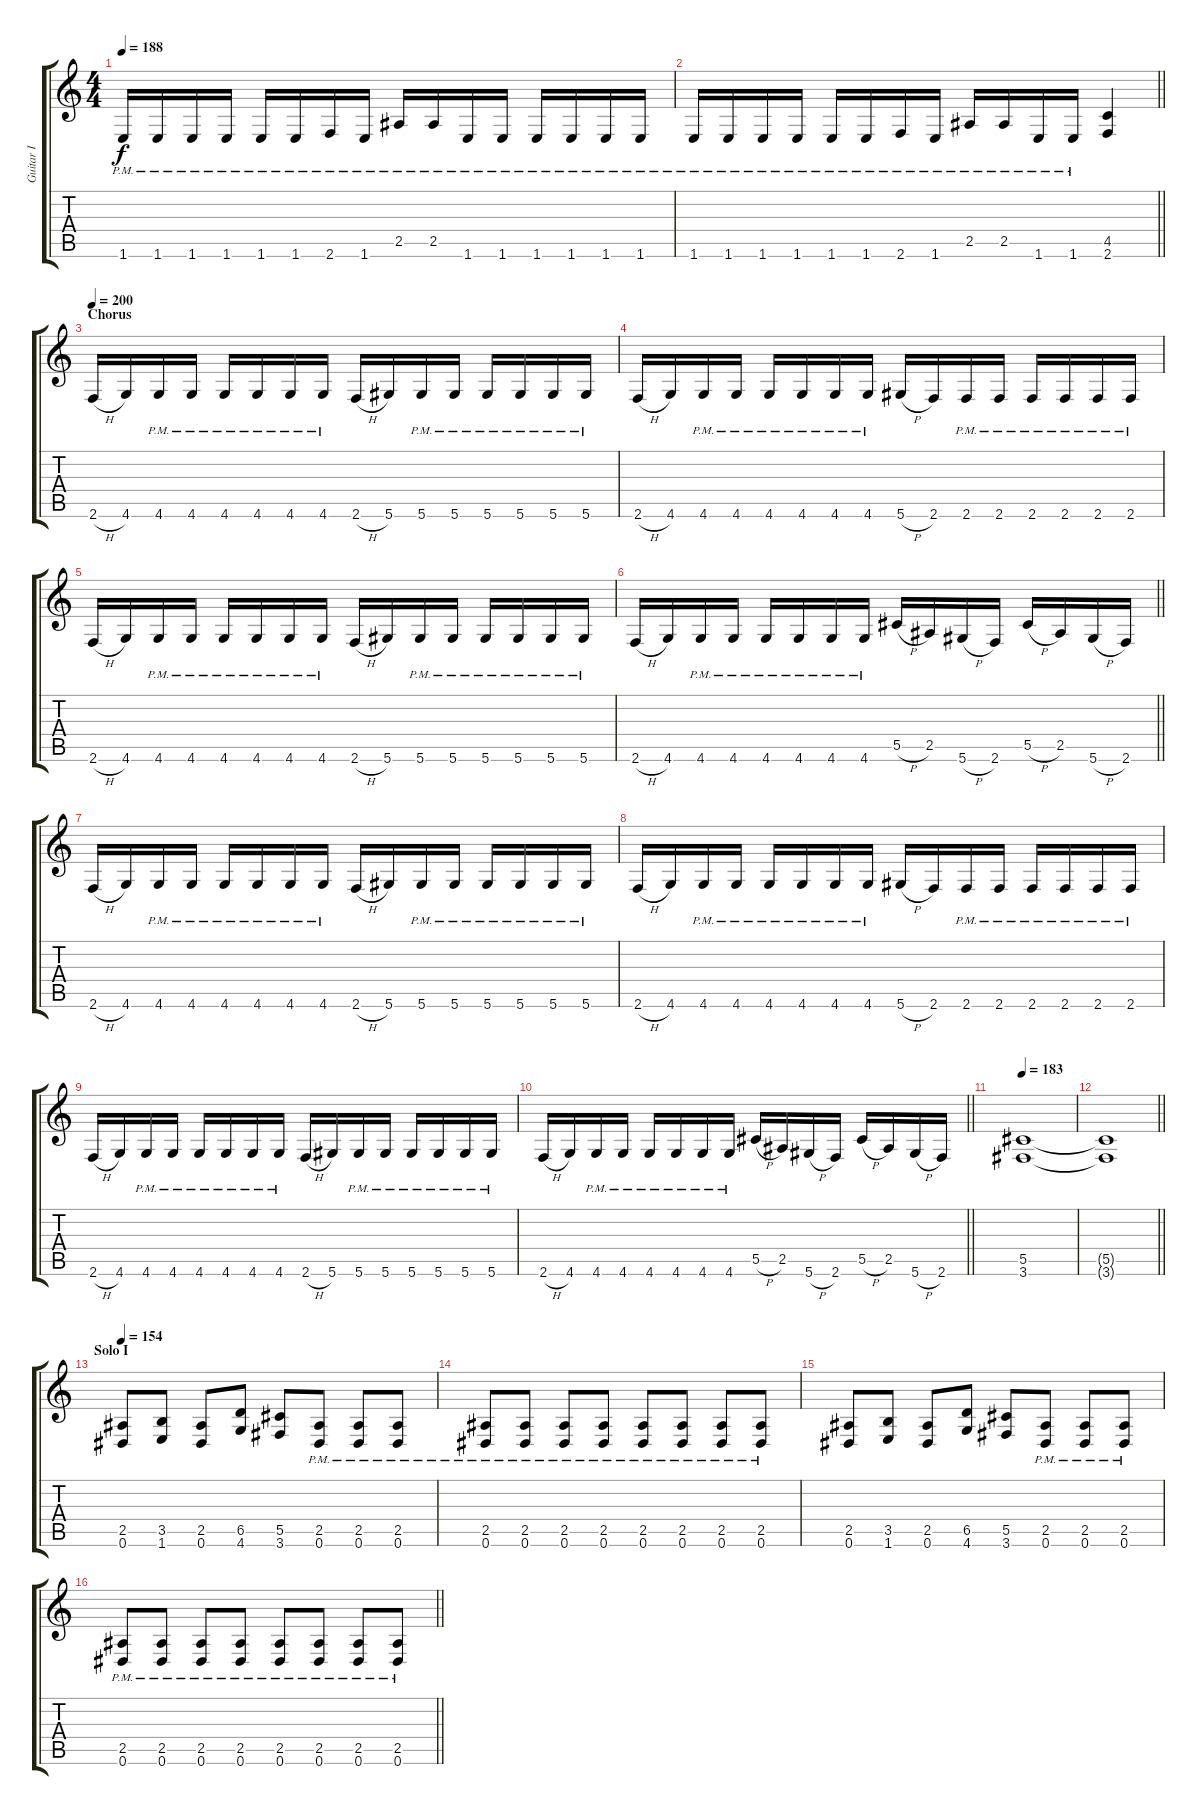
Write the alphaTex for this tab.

\track ("Guitar I" "Guitar I") {instrument distortionguitar}
\staff {score tabs}
\tuning (Eb4 Bb3 Gb3 Db3 Ab2 Eb2) {hide}
\ts (4 4)
\tempo 188
\clef g2
\ks c
1.6{pm}.16{dy f} 1.6{pm}.16 1.6{pm}.16 1.6{pm}.16 1.6{pm}.16 1.6{pm}.16 2.6{pm}.16 1.6{pm}.16 2.5{pm}.16 2.5{pm}.16 1.6{pm}.16 1.6{pm}.16 1.6{pm}.16 1.6{pm}.16 1.6{pm}.16 1.6{pm}.16 |
\barLineRight lightlight
1.6{pm}.16 1.6{pm}.16 1.6{pm}.16 1.6{pm}.16 1.6{pm}.16 1.6{pm}.16 2.6{pm}.16 1.6{pm}.16 2.5{pm}.16 2.5{pm}.16 1.6{pm}.16 1.6{pm}.16 (4.5 2.6).4 |
\section ("" "Chorus")
\tempo 200
2.6{h}.16 4.6.16 4.6{pm}.16 4.6{pm}.16 4.6{pm}.16 4.6{pm}.16 4.6{pm}.16 4.6{pm}.16 2.6{h}.16 5.6.16 5.6{pm}.16 5.6{pm}.16 5.6{pm}.16 5.6{pm}.16 5.6{pm}.16 5.6{pm}.16 |
2.6{h}.16 4.6.16 4.6{pm}.16 4.6{pm}.16 4.6{pm}.16 4.6{pm}.16 4.6{pm}.16 4.6{pm}.16 5.6{h}.16 2.6.16 2.6{pm}.16 2.6{pm}.16 2.6{pm}.16 2.6{pm}.16 2.6{pm}.16 2.6{pm}.16 |
2.6{h}.16 4.6.16 4.6{pm}.16 4.6{pm}.16 4.6{pm}.16 4.6{pm}.16 4.6{pm}.16 4.6{pm}.16 2.6{h}.16 5.6.16 5.6{pm}.16 5.6{pm}.16 5.6{pm}.16 5.6{pm}.16 5.6{pm}.16 5.6{pm}.16 |
\barLineRight lightlight
2.6{h}.16 4.6.16 4.6{pm}.16 4.6{pm}.16 4.6{pm}.16 4.6{pm}.16 4.6{pm}.16 4.6{pm}.16 5.5{h}.16 2.5.16 5.6{h}.16 2.6.16 5.5{h}.16 2.5.16 5.6{h}.16 2.6.16 |
\section ("" "")
2.6{h}.16 4.6.16 4.6{pm}.16 4.6{pm}.16 4.6{pm}.16 4.6{pm}.16 4.6{pm}.16 4.6{pm}.16 2.6{h}.16 5.6.16 5.6{pm}.16 5.6{pm}.16 5.6{pm}.16 5.6{pm}.16 5.6{pm}.16 5.6{pm}.16 |
2.6{h}.16 4.6.16 4.6{pm}.16 4.6{pm}.16 4.6{pm}.16 4.6{pm}.16 4.6{pm}.16 4.6{pm}.16 5.6{h}.16 2.6.16 2.6{pm}.16 2.6{pm}.16 2.6{pm}.16 2.6{pm}.16 2.6{pm}.16 2.6{pm}.16 |
2.6{h}.16 4.6.16 4.6{pm}.16 4.6{pm}.16 4.6{pm}.16 4.6{pm}.16 4.6{pm}.16 4.6{pm}.16 2.6{h}.16 5.6.16 5.6{pm}.16 5.6{pm}.16 5.6{pm}.16 5.6{pm}.16 5.6{pm}.16 5.6{pm}.16 |
\barLineRight lightlight
2.6{h}.16 4.6.16 4.6{pm}.16 4.6{pm}.16 4.6{pm}.16 4.6{pm}.16 4.6{pm}.16 4.6{pm}.16 5.5{h}.16 2.5.16 5.6{h}.16 2.6.16 5.5{h}.16 2.5.16 5.6{h}.16 2.6.16 |
\section ("" "")
\tempo 183
(5.5 3.6).1 |
\barLineRight lightlight
(5.5{t} 3.6{t}).1 |
\section ("" "Solo I")
\tempo 154
(2.5 0.6).8 (3.5 1.6).8 (2.5 0.6).8 (6.5 4.6).8 (5.5 3.6).8 (2.5{pm} 0.6{pm}).8 (2.5{pm} 0.6{pm}).8 (2.5{pm} 0.6{pm}).8 |
(2.5{pm} 0.6{pm}).8 (2.5{pm} 0.6{pm}).8 (2.5{pm} 0.6{pm}).8 (2.5{pm} 0.6{pm}).8 (2.5{pm} 0.6{pm}).8 (2.5{pm} 0.6{pm}).8 (2.5{pm} 0.6{pm}).8 (2.5{pm} 0.6{pm}).8 |
(2.5 0.6).8 (3.5 1.6).8 (2.5 0.6).8 (6.5 4.6).8 (5.5 3.6).8 (2.5{pm} 0.6{pm}).8 (2.5{pm} 0.6{pm}).8 (2.5{pm} 0.6{pm}).8 |
\barLineRight lightlight
(2.5{pm} 0.6{pm}).8 (2.5{pm} 0.6{pm}).8 (2.5{pm} 0.6{pm}).8 (2.5{pm} 0.6{pm}).8 (2.5{pm} 0.6{pm}).8 (2.5{pm} 0.6{pm}).8 (2.5{pm} 0.6{pm}).8 (2.5{pm} 0.6{pm}).8
